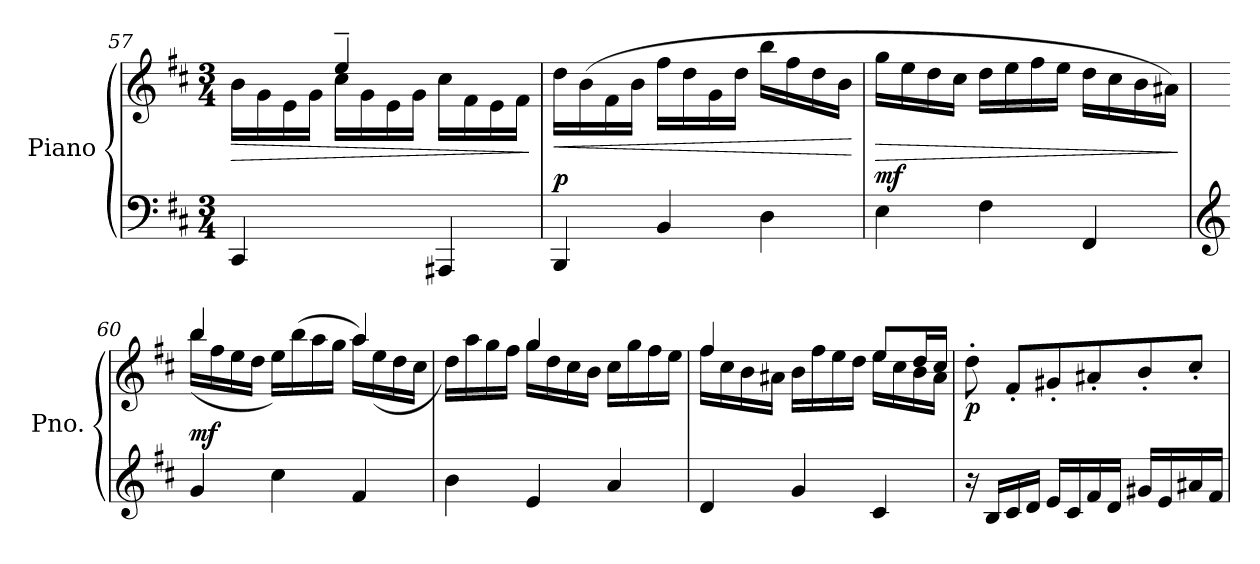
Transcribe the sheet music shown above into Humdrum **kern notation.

**kern	**kern	**dynam
*part1	*part1	*part1
*staff2	*staff1	*staff1/2
*I"Piano	*	*
*I'Pno.	*	*
*clefF4	*clefG2	*
*k[f#c#]	*k[f#c#]	*
*M3/4	*M3/4	*
=57	=57	=57
!	!	!LO:HP:b
*	*^	*
4CC#/	4ryy	16b\LL	>
.	.	16g\	.
.	.	16e\	.
.	.	16g\JJ	.
4ryy	4ee~/	16cc#\LL	.
.	.	16g\	.
.	.	16e\	.
.	.	16g\JJ	.
4AAA#X/	4ryy	16cc#\LL	.
.	.	16f#\	.
.	.	16e\	.
.	.	16f#\JJ	.
*	*v	*v	*
.	.	]
=58	=58	=58
!	!	!LO:HP:b
!	!	!LO:DY:n=1:a=2
4BBB/	16dd\LL	< p
.	(>16b\	.
.	16f#\	.
.	16b\JJ	.
4BB/	16ff#\LL	.
.	16dd\	.
.	16g\	.
.	16dd\JJ	.
4D\	16bb\LL	.
.	16ff#\	.
.	16dd\	.
.	16b\JJ	.
.	.	[
!!LO:LB:g=z
=59	=59	=59
!	!	!LO:HP:b
!	!	!LO:DY:n=1:a=2
4E\	16gg\LL	> mf
.	16ee\	.
.	16dd\	.
.	16cc#\JJ	.
4F#\	16dd\LL	.
.	16ee\	.
.	16ff#\	.
.	16ee\JJ	.
4FF#/	16dd\LL	.
.	16cc#\	.
.	16b\	.
.	16a#X\JJ)	.
.	.	]
=60	=60	=60
*clefG2	*	*
*	*^	*
!	!	!	!LO:DY:a=2
4g/	4bb/	(<16bb\LL	mf
.	.	16ff#\	.
.	.	16ee\	.
.	.	16dd\JJ	.
4cc#\	4rffyy	16ee\LL)	.
.	.	(>16bb\	.
.	.	16aa\	.
.	.	16gg\JJ	.
4f#/	4aa/	16aa\LL)	.
.	.	(>16ee\	.
.	.	16dd\	.
.	.	16cc#\JJ	.
=61	=61	=61	=61
4b\	4rddyy	16dd\LL)	.
.	.	16aa\	.
.	.	16gg\	.
.	.	16ff#\JJ	.
4e/	(4gg/	16gg\LL	.
.	.	16dd\	.
.	.	16cc#\	.
.	.	16b\JJ	.
4a/	4rddyy	16cc#\LL	.
.	.	16gg\	.
.	.	16ff#\	.
.	.	16ee\JJ	.
=62	=62	=62	=62
4d/	4ff#/	16ff#\LL	.
.	.	16cc#\	.
.	.	16b\	.
.	.	16a#X\JJ	.
4g/	4ryy	16b\LL	.
.	.	16ff#\	.
.	.	16ee\	.
.	.	16dd\JJ	.
4c#/	8ee/L	16ee\LL	.
.	.	16cc#\	.
.	16dd/L	16b\	.
.	16cc#/JJ	16a#\JJ	.
!!LO:LB:g=z
=63	=63	=63	=63
!	!LO:TX:b:i:t=cresc.	!	!
!	!	!	!LO:DY:b
*	*v	*v	*
16r	8dd'\	p
16B/LL	.	.
16c#/	8f#'/L	.
16d/JJ	.	.
16e/LL	8g#X'/	.
16c#/	.	.
16f#/	8a#X'/	.
16d/JJ	.	.
16g#X/LL	8b'/	.
16e/	.	.
16a#X/	8cc#'/J	.
16f#/JJ	.	.
=	=	=
*-	*-	*-
